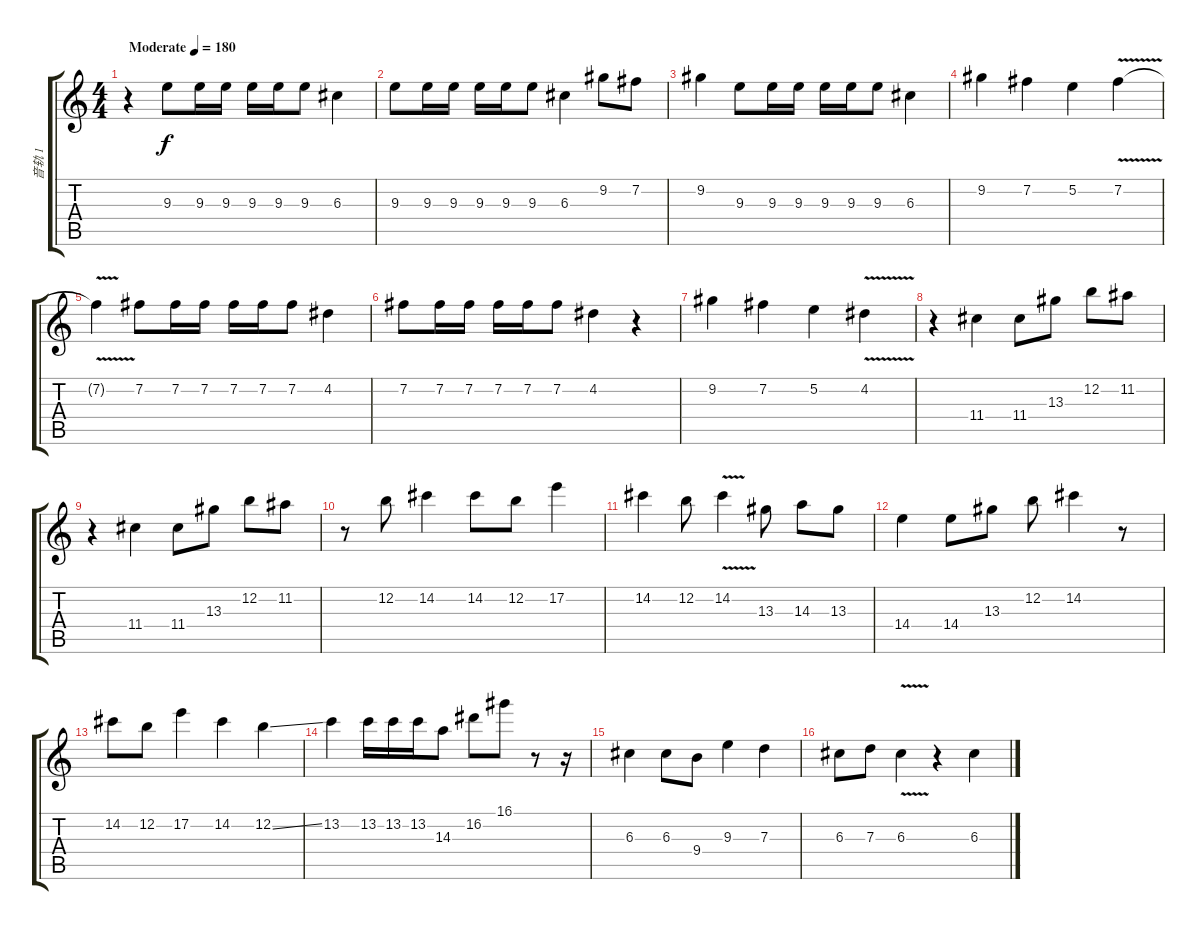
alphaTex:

\track ("音轨 1" "音轨 1") {instrument acousticguitarsteel}
\staff {score tabs}
\tuning (E4 B3 G3 D3 A2 E2) {hide}
\ts (4 4)
\tempo (180 "Moderate")
\clef g2
\ks c
r.4{dy f instrument acousticguitarsteel} 9.3.8 9.3.16 9.3.16 9.3.16 9.3.16 9.3.8 6.3.4 |
9.3.8 9.3.16 9.3.16 9.3.16 9.3.16 9.3.8 6.3.4 9.2.8 7.2.8 |
9.2.4 9.3.8 9.3.16 9.3.16 9.3.16 9.3.16 9.3.8 6.3.4 |
9.2.4 7.2.4 5.2.4 7.2{v}.4 |
7.2{t}.4 7.2.8 7.2.16 7.2.16 7.2.16 7.2.16 7.2.8 4.2.4 |
7.2.8 7.2.16 7.2.16 7.2.16 7.2.16 7.2.8 4.2.4 r.4 |
9.2.4 7.2.4 5.2.4 4.2{v}.4 |
r.4 11.4.4 11.4.8 13.3.8 12.2.8 11.2.8 |
r.4 11.4.4 11.4.8 13.3.8 12.2.8 11.2.8 |
r.8 12.2.8 14.2.4 14.2.8 12.2.8 17.2.4 |
14.2.4 12.2.8 14.2{v}.4 13.3.8 14.3.8 13.3.8 |
14.4.4 14.4.8 13.3.8 12.2.8 14.2.4 r.8 |
14.2.8 12.2.8 17.2.4 14.2.4 12.2{ss}.4 |
13.2.4 13.2.16 13.2.16 13.2.16 14.3.8 16.2.8 16.1.8 r.8 r.16 |
6.3.4 6.3.8 9.4.8 9.3.4 7.3.4 |
6.3.8 7.3.8 6.3{v}.4 r.4 6.3.4
